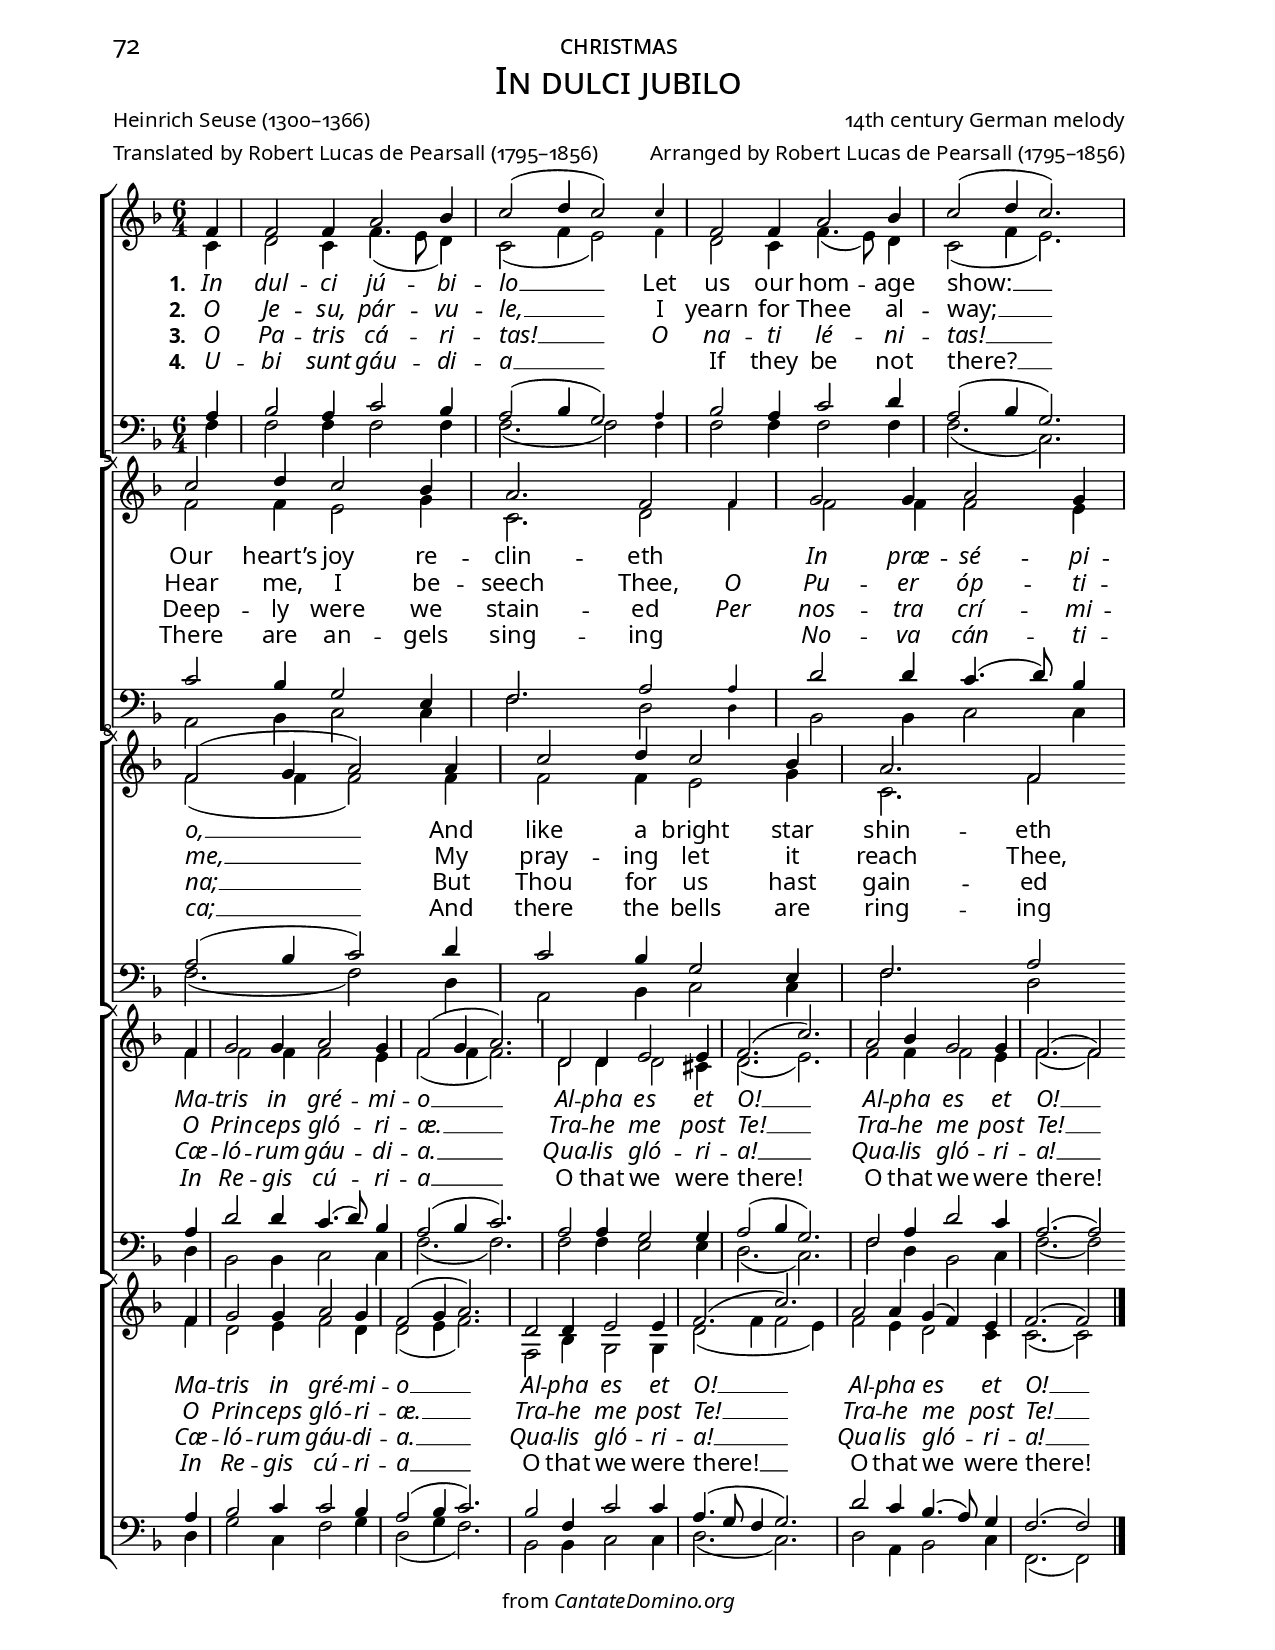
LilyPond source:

\version "2.14.2"
\include "util.ly"
\header {
  title = \markup{\override #'(font-name . "Garamond Premr Pro Smbd Subh"){ \abs-fontsize #18 \smallCapsOldStyle"In dulci jubilo"}}
  poet = \markup\oldStyleNum"Heinrich Seuse (1300–1366)"
  meter = \markup\oldStyleNum"Translated by Robert Lucas de Pearsall (1795–1856)"
  composer = \markup\oldStyleNum"14th century German melody"
  arranger = \markup\oldStyleNum"Arranged by Robert Lucas de Pearsall (1795–1856)"
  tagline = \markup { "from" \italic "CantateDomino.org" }
}
\paper {
  %print-all-headers = ##t
  paper-height = 11\in
  paper-width = 8.5\in
  indent = 0\in
  %system-system-spacing = #'((basic-distance . 10) (padding . 0))
  system-system-spacing =
    #'((basic-distance . 0)
       (minimum-distance . 0)
       (padding . -5)
       (stretchability . 100))
  ragged-last-bottom = ##f
  ragged-bottom = ##f
  two-sided = ##t
  inner-margin = 1\in
  outer-margin = 0.75\in
  top-margin = 0.26\in
  bottom-margin = 0.25\in
  first-page-number = #072
  print-first-page-number = ##t
  headerLine = \markup{ \smallCapsOldStyle"christmas"}
  oddHeaderMarkup = \markup\fill-line{
     \abs-fontsize #12.5
     \combine 
        \fill-line{"" \on-the-fly #print-page-number-check-first
        \oldStylePageNum""
        }
        \fill-line{\headerLine}
  }
  evenHeaderMarkup = \markup {
     \abs-fontsize #12.5
     \combine
        \on-the-fly #print-page-number-check-first
        \oldStylePageNum""
        \fill-line{\headerLine}
  }
}
#(set-global-staff-size 18) \paper{ #(define fonts (make-pango-font-tree "Garamond Premr Pro" "Garamond Premr Pro" "Garamond Premr Pro" (/ 18 20))) }
global = {
  \key f \major
  \time 6/4
}

sopMusic = \relative c' {
  \partial 4 f4 |
  f2 f4 a2 bes4 |
  c2( d4 c2) \teeny c4 \normalsize |
  f,2 f4 a2 bes4 |
  c2( d4 c2.) | \break

  c2 d4 c2 bes4 |
  a2. f2 \teeny f4 \normalsize |
  g2 g4 a2 g4 |
  f2( g4 a2) a4 |
  c2 d4 c2 bes4 |
  a2. f2 \bar""\break f4 |

  g2 g4 a2 g4 |
  f2( g4 a2.) |
  d,2 d4 e2 e4 |
  f2.( c'2.) |
  a2 bes4 g2 g4 |
  f2.( f2) \bar""\break f4 |
  
  g2 g4 a2 g4 |
  f2( g4 a2.) |
  d,2 d4 e2 e4 |
  f2.( c'2.) |
  a2 a4 g4( f) e4 |
  \partial 4*5 f2.( f2) \bar "|."

}
sopWords = \lyricmode {
  
}

altoMusic = \relative c' {
  \partial 4 c4 |
  d2 c4 f4.( e8 d4) |
  c2( f4 e2) \teeny f4 \normalsize |
  d2 c4 f4.( e8) d4 |
  c2( f4 e2.) |

  f2 f4 e2 g4 |
  c,2. d2 \teeny f4 \normalsize |
  f2 f4 f2 e4 |
  f2( f4 f2) f4 |
  f2 f4 e2 g4 |
  c,2. f2 f4 |

  f2 f4 f2 e4 |
  f2( f4 f2.) |
  d2 d4 d2 cis4 |
  d2.( e2.) |
  f2 f4 f2 e4 |
  f2.( f2) f4 |

  d2 e4 f2 d4 |
  d2( e4 f2.) |
  f,2 bes4 g2 g4 |
  d'2( f4 f2 e4) |
  f2 e4 d2 c4 |
  \partial 4*5 c2.( c2)

}
altoWords = \lyricmode {
  \dropLyricsV
  \set stanza = #"1. "
  \markup\italic In \markup\italic dul -- \markup\italic ci \markup\italic jú -- \markup\italic bi -- \markup\italic lo __ Let us our hom -- age show: __
  Our heart’s joy re -- clin -- eth "" \markup\italic In \markup\italic præ -- \markup\italic sé -- \markup\italic pi -- \markup\italic o, __
  And like a bright star shin -- eth
  \markup\italic Ma -- \markup\italic tris \markup\italic in \markup\italic gré -- \markup\italic mi -- \markup\italic o __
  \markup\italic Al -- \markup\italic pha \markup\italic es \markup\italic et \markup\italic O! __
  \markup\italic Al -- \markup\italic pha \markup\italic es \markup\italic et \markup\italic O! __

  \markup\italic Ma -- \markup\italic tris \markup\italic in \markup\italic gré -- \markup\italic mi -- \markup\italic o __
  \markup\italic Al -- \markup\italic pha \markup\italic es \markup\italic et \markup\italic O! __
  \markup\italic Al -- \markup\italic pha \markup\italic es \markup\italic et \markup\italic O! __
}
altoWordsII = \lyricmode {
  \dropLyricsV
  \set stanza = #"2. "
  \markup\italic O \markup\italic Je -- \markup\italic su, \markup\italic pár -- \markup\italic vu -- \markup\italic le, __
  I yearn for Thee al -- way; __
  Hear me, I be -- seech Thee,
  \markup\italic O \markup\italic Pu -- \markup\italic er \markup\italic óp -- \markup\italic ti -- \markup\italic me, __
  My pray -- ing let it reach Thee,
  \markup\italic O \markup\italic Prin -- \markup\italic ceps \markup\italic gló -- \markup\italic ri -- \markup\italic æ. __
  \markup\italic Tra -- \markup\italic he \markup\italic me \markup\italic post \markup\italic Te! __
  \markup\italic Tra -- \markup\italic he \markup\italic me \markup\italic post \markup\italic Te! __
  \markup\italic O \markup\italic Prin -- \markup\italic ceps \markup\italic gló -- \markup\italic ri -- \markup\italic æ. __
  \markup\italic Tra -- \markup\italic he \markup\italic me \markup\italic post \markup\italic Te! __
  \markup\italic Tra -- \markup\italic he \markup\italic me \markup\italic post \markup\italic Te! __
}
altoWordsIII = \lyricmode {
  \dropLyricsV
  \set stanza = #"3. "
  \markup\italic O \markup\italic Pa -- \markup\italic tris \markup\italic cá -- \markup\italic ri -- \markup\italic tas! __
  \markup\italic O \markup\italic na -- \markup\italic ti \markup\italic lé -- \markup\italic ni -- \markup\italic tas! __
  Deep -- ly were we stain -- ed
  \markup\italic Per \markup\italic nos -- \markup\italic tra \markup\italic crí -- \markup\italic mi -- \markup\italic na; __
  But Thou for us hast gain -- ed
  \markup\italic Cæ -- \markup\italic ló -- \markup\italic rum \markup\italic gáu -- \markup\italic di -- \markup\italic a. __
    \markup\italic Qua -- \markup\italic lis \markup\italic gló -- \markup\italic ri -- \markup\italic a! __
    \markup\italic Qua -- \markup\italic lis \markup\italic gló -- \markup\italic ri -- \markup\italic a! __
  \markup\italic Cæ -- \markup\italic ló -- \markup\italic rum \markup\italic gáu -- \markup\italic di -- \markup\italic a. __
    \markup\italic Qua -- \markup\italic lis \markup\italic gló -- \markup\italic ri -- \markup\italic a! __
    \markup\italic Qua -- \markup\italic lis \markup\italic gló -- \markup\italic ri -- \markup\italic a! __
}
altoWordsIV = \lyricmode {
  \dropLyricsV
  \set stanza = #"4. "
  \markup\italic U -- \markup\italic bi \markup\italic sunt \markup\italic gáu -- \markup\italic di -- \markup\italic a __
  "" If they be not there? __
  There are an -- gels sing -- ing ""
  \markup\italic No -- \markup\italic va \markup\italic cán -- \markup\italic ti -- \markup\italic ca; __
  And there the bells are ring -- ing
  \markup\italic In \markup\italic Re -- \markup\italic gis \markup\italic cú -- \markup\italic ri -- \markup\italic a __
  O that we were there! O that we were there!
  \markup\italic In \markup\italic Re -- \markup\italic gis \markup\italic cú -- \markup\italic ri -- \markup\italic a __
  O that we were there! __ O that we were there!
}

tenorMusic = \relative c' {
  \partial 4 a4 |
  bes2 a4 c2 bes4 |
  a2( bes4 g2) \teeny a4 \normalsize |
  bes2 a4 c2 d4 |
  a2( bes4 g2.) |

  c2 bes4 g2 e4 |
  f2. a2 \teeny a4 \normalsize |
  d2 d4 c4.( d8) bes4 |
  a2( bes4 c2) d4 |
  c2 bes4 g2 e4 |
  f2. a2 a4 |

  d2 d4 c4.( d8) bes4 |
  a2( bes4 c2.) |
  a2 a4 g2 g4 |
  a2( bes4 g2.) |
  f2 a4 d2 c4 |
  a2.( a2) a4 |

  bes2 c4 c2 bes4 |
  a2( bes4 c2.) |
  bes2 f4 c'2 c4 |
  a4.( g8 f4 g2.) |
  d'2 c4 bes4.( a8) g4 |
  \partial 4*5 f2.( f2)
}
tenorWords = \lyricmode {

}

bassMusic = \relative c {
  \partial 4 f4 |
  f2 f4 f2 f4 |
  f2.( f2) \teeny f4 \normalsize |
  f2 f4 f2 f4 |
  f2.( c2.) |

  a2 bes4 c2 c4 |
  f2. d2 \teeny d4 \normalsize |
  bes2 bes4 c2 c4 |
  f2.( f2) d4 |
  a2 bes4 c2 c4 |
  f2. d2 d4 |

  bes2 bes4 c2 c4 |
  f2.( f2.) |
  f2 f4 e2 e4 |
  d2.( c2.) |
  f2 d4 bes2 c4 |
  f2.( f2) d4 |

  g2 c,4 f2 g4 |
  d2( g4 f2.) |
  bes,2 bes4 c2 c4 |
  d2.( c2.) |
  d2 a4 bes2 c4 |
  \partial 4*5 f,2.( f2)

}
bassWords = \lyricmode {

}

\score {
  <<
   \new ChoirStaff <<
%    \new Lyrics = sopranos \with { \override VerticalAxisGroup #'nonstaff-relatedstaff-spacing = #'((basic-distance . 1)) }
    \new Staff = women <<
      \new Voice = "sopranos" { \voiceOne << \global \sopMusic >> }
      \new Voice = "altos" { \voiceTwo << \global \altoMusic >> }
    >>
    \new Lyrics \with { alignAboveContext = #"women" \override VerticalAxisGroup #'nonstaff-relatedstaff-spacing = #'((basic-distance . 1))} \lyricsto "sopranos" \sopWords
    \new Lyrics = "altosIV"  \with { alignBelowContext = #"women" } \lyricsto "sopranos" \altoWordsIV
    \new Lyrics = "altosIII"  \with { alignBelowContext = #"women" } \lyricsto "sopranos" \altoWordsIII
    \new Lyrics = "altosII"  \with { alignBelowContext = #"women" } \lyricsto "sopranos" \altoWordsII
    \new Lyrics = "altos"  \with { alignBelowContext = #"women" \override VerticalAxisGroup #'nonstaff-relatedstaff-spacing = #'((basic-distance . 1))} \lyricsto "sopranos" \altoWords
   \new Staff = men <<
      \clef bass
      \new Voice = "tenors" { \voiceOne << \global \tenorMusic >> }
      \new Voice = "basses" { \voiceTwo << \global \bassMusic >> }
    >>
    \new Lyrics \with { alignAboveContext = #"men" \override VerticalAxisGroup #'nonstaff-relatedstaff-spacing = #'((basic-distance . 1)) } \lyricsto "tenors" \tenorWords
    \new Lyrics \with { alignBelowContext = #"men" \override VerticalAxisGroup #'nonstaff-relatedstaff-spacing = #'((basic-distance . 1)) } \lyricsto "basses" \bassWords
  >>
%    \new PianoStaff << \new Staff { \new Voice { \pianoRH } } \new Staff { \clef "bass" \pianoLH } >>
  >>
  \layout {
  \context {
    \Lyrics
    \override LyricText #'font-size = #1.3
  }
    \context {
      \Score
      \override SpacingSpanner #'base-shortest-duration = #(ly:make-moment 1 2)
      \override SpacingSpanner #'common-shortest-duration = #(ly:make-moment 1 2)
    }
    \context {
      % Remove all empty staves
      % \Staff \RemoveEmptyStaves \override VerticalAxisGroup #'remove-first = ##t
    }
    \context {
      \Lyrics
      \override LyricText #'X-offset = #center-on-word
    }
  }
}

